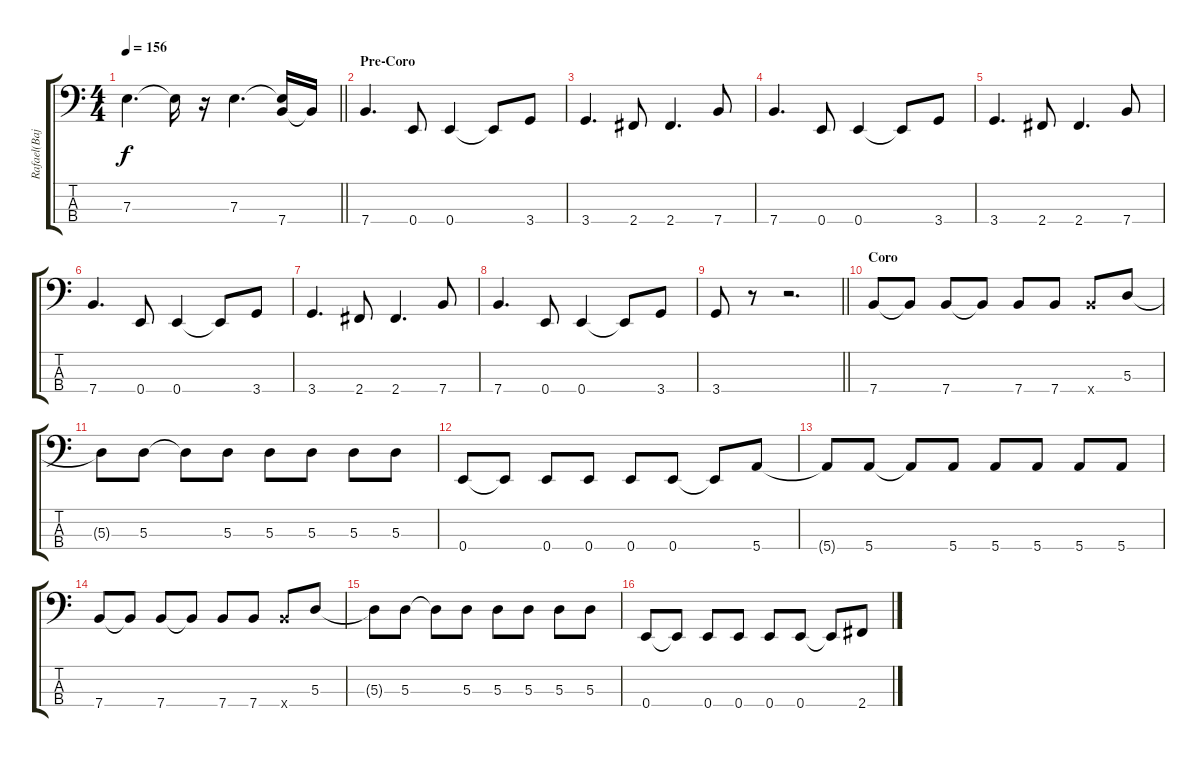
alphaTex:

\track ("Rafael(Bajo)" "Rafael(Baj") {instrument electricbassfinger}
\staff {score tabs}
\tuning (G2 D2 A1 E1) {hide}
\ts (4 4)
\tempo 156
\clef f4
\barLineRight lightlight
\ks c
7.3.4{d dy f} 7.3{t}.16 r.16 7.3.4{d} (7.3{t} 7.4).16 7.4{t}.16 |
\section ("" "Pre-Coro")
7.4.4{d} 0.4.8 0.4.4 0.4{t}.8 3.4.8 |
3.4.4{d} 2.4.8 2.4.4{d} 7.4.8 |
7.4.4{d} 0.4.8 0.4.4 0.4{t}.8 3.4.8 |
3.4.4{d} 2.4.8 2.4.4{d} 7.4.8 |
7.4.4{d} 0.4.8 0.4.4 0.4{t}.8 3.4.8 |
3.4.4{d} 2.4.8 2.4.4{d} 7.4.8 |
7.4.4{d} 0.4.8 0.4.4 0.4{t}.8 3.4.8 |
\barLineRight lightlight
3.4.8 r.8 r.2{d} |
\section ("" "Coro")
7.4.8 7.4{t}.8 7.4.8 7.4{t}.8 7.4.8 7.4.8 7.4{x}.8 5.3.8 |
5.3{t}.8 5.3.8 5.3{t}.8 5.3.8 5.3.8 5.3.8 5.3.8 5.3.8 |
0.4.8 0.4{t}.8 0.4.8 0.4.8 0.4.8 0.4.8 0.4{t}.8 5.4.8 |
5.4{t}.8 5.4.8 5.4{t}.8 5.4.8 5.4.8 5.4.8 5.4.8 5.4.8 |
7.4.8 7.4{t}.8 7.4.8 7.4{t}.8 7.4.8 7.4.8 7.4{x}.8 5.3.8 |
5.3{t}.8 5.3.8 5.3{t}.8 5.3.8 5.3.8 5.3.8 5.3.8 5.3.8 |
0.4.8 0.4{t}.8 0.4.8 0.4.8 0.4.8 0.4.8 0.4{t}.8 2.4.8
